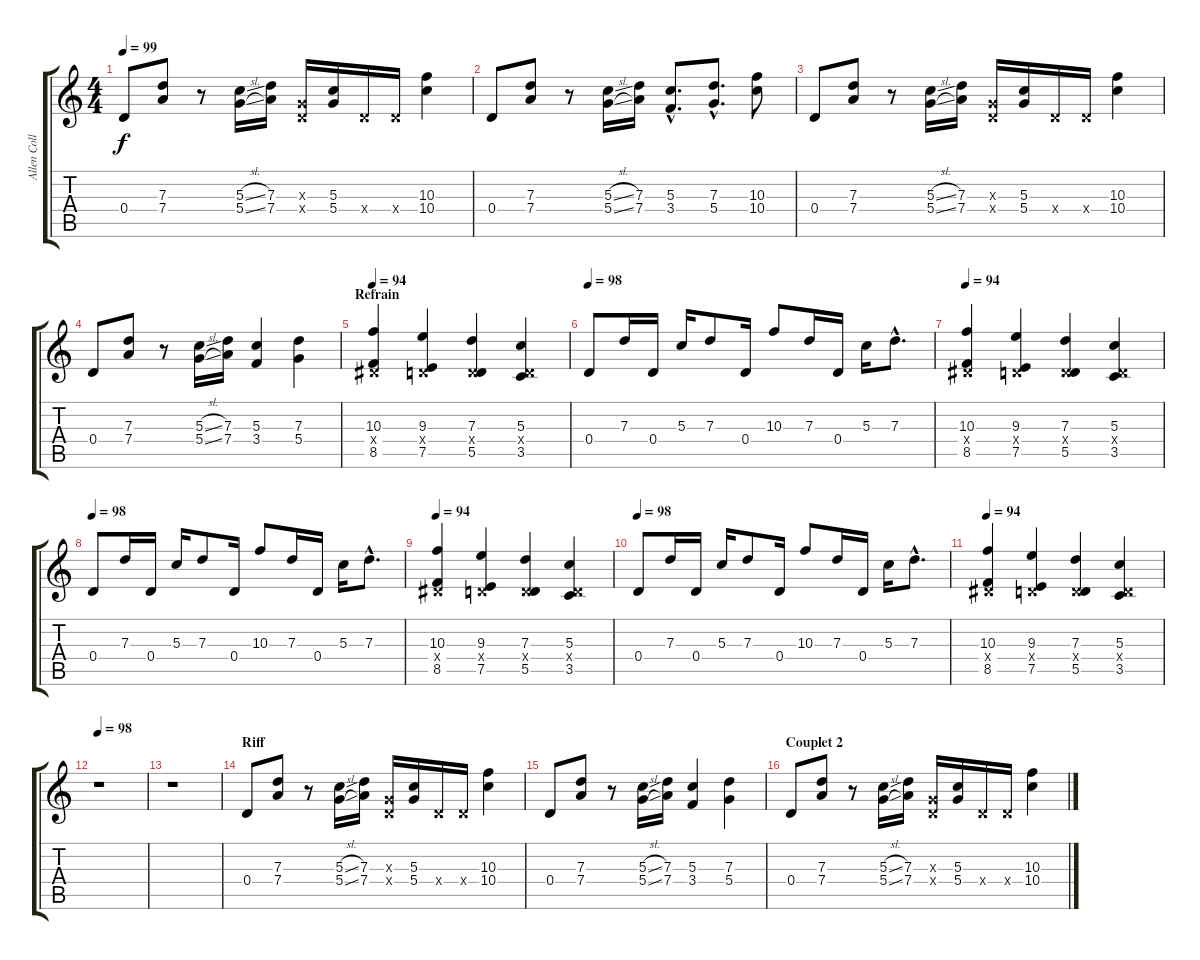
\track ("Allen Collins (guitar)" "Allen Coll") {instrument electricguitarjazz}
\staff {score tabs}
\tuning (E4 B3 G3 D3 A2 E2) {hide}
\ts (4 4)
\tempo 99
\clef g2
\ks c
0.4.8{dy f} (7.3 7.4).8 r.8 (5.3{sl} 5.4{sl}).16 (7.3 7.4).16 (0.3{x} 0.4{x}).16 (5.3 5.4).16 0.4{x}.16 0.4{x}.16 (10.3 10.4).4 |
0.4.8 (7.3 7.4).8 r.8 (5.3{sl} 5.4{sl}).16 (7.3 7.4).16 (5.3{hac} 3.4{hac}).8{d} (7.3{hac} 5.4{hac}).8{d} (10.3 10.4).8 |
0.4.8 (7.3 7.4).8 r.8 (5.3{sl} 5.4{sl}).16 (7.3 7.4).16 (0.3{x} 0.4{x}).16 (5.3 5.4).16 0.4{x}.16 0.4{x}.16 (10.3 10.4).4 |
0.4.8 (7.3 7.4).8 r.8 (5.3{sl} 5.4{sl}).16 (7.3 7.4).16 (5.3 3.4).4 (7.3 5.4).4 |
\section ("" "Refrain")
\tempo 94
(10.3 1.4{x} 8.5).4 (9.3 0.4{x} 7.5).4 (7.3 0.4{x} 5.5).4 (5.3 0.4{x} 3.5).4 |
\tempo 98
0.4.8 7.3.16 0.4.16 5.3.16 7.3.8 0.4.16 10.3.8 7.3.16 0.4.16 5.3.16 7.3{hac}.8{d} |
\tempo 94
(10.3 1.4{x} 8.5).4 (9.3 0.4{x} 7.5).4 (7.3 0.4{x} 5.5).4 (5.3 0.4{x} 3.5).4 |
\tempo 98
0.4.8 7.3.16 0.4.16 5.3.16 7.3.8 0.4.16 10.3.8 7.3.16 0.4.16 5.3.16 7.3{hac}.8{d} |
\tempo 94
(10.3 1.4{x} 8.5).4 (9.3 0.4{x} 7.5).4 (7.3 0.4{x} 5.5).4 (5.3 0.4{x} 3.5).4 |
\tempo 98
0.4.8 7.3.16 0.4.16 5.3.16 7.3.8 0.4.16 10.3.8 7.3.16 0.4.16 5.3.16 7.3{hac}.8{d} |
\tempo 94
(10.3 1.4{x} 8.5).4 (9.3 0.4{x} 7.5).4 (7.3 0.4{x} 5.5).4 (5.3 0.4{x} 3.5).4 |
\tempo 98
r.1 |
r.1 |
\section ("" "Riff")
0.4.8 (7.3 7.4).8 r.8 (5.3{sl} 5.4{sl}).16 (7.3 7.4).16 (0.3{x} 0.4{x}).16 (5.3 5.4).16 0.4{x}.16 0.4{x}.16 (10.3 10.4).4 |
0.4.8 (7.3 7.4).8 r.8 (5.3{sl} 5.4{sl}).16 (7.3 7.4).16 (5.3 3.4).4 (7.3 5.4).4 |
\section ("" "Couplet 2")
0.4.8 (7.3 7.4).8 r.8 (5.3{sl} 5.4{sl}).16 (7.3 7.4).16 (0.3{x} 0.4{x}).16 (5.3 5.4).16 0.4{x}.16 0.4{x}.16 (10.3 10.4).4
